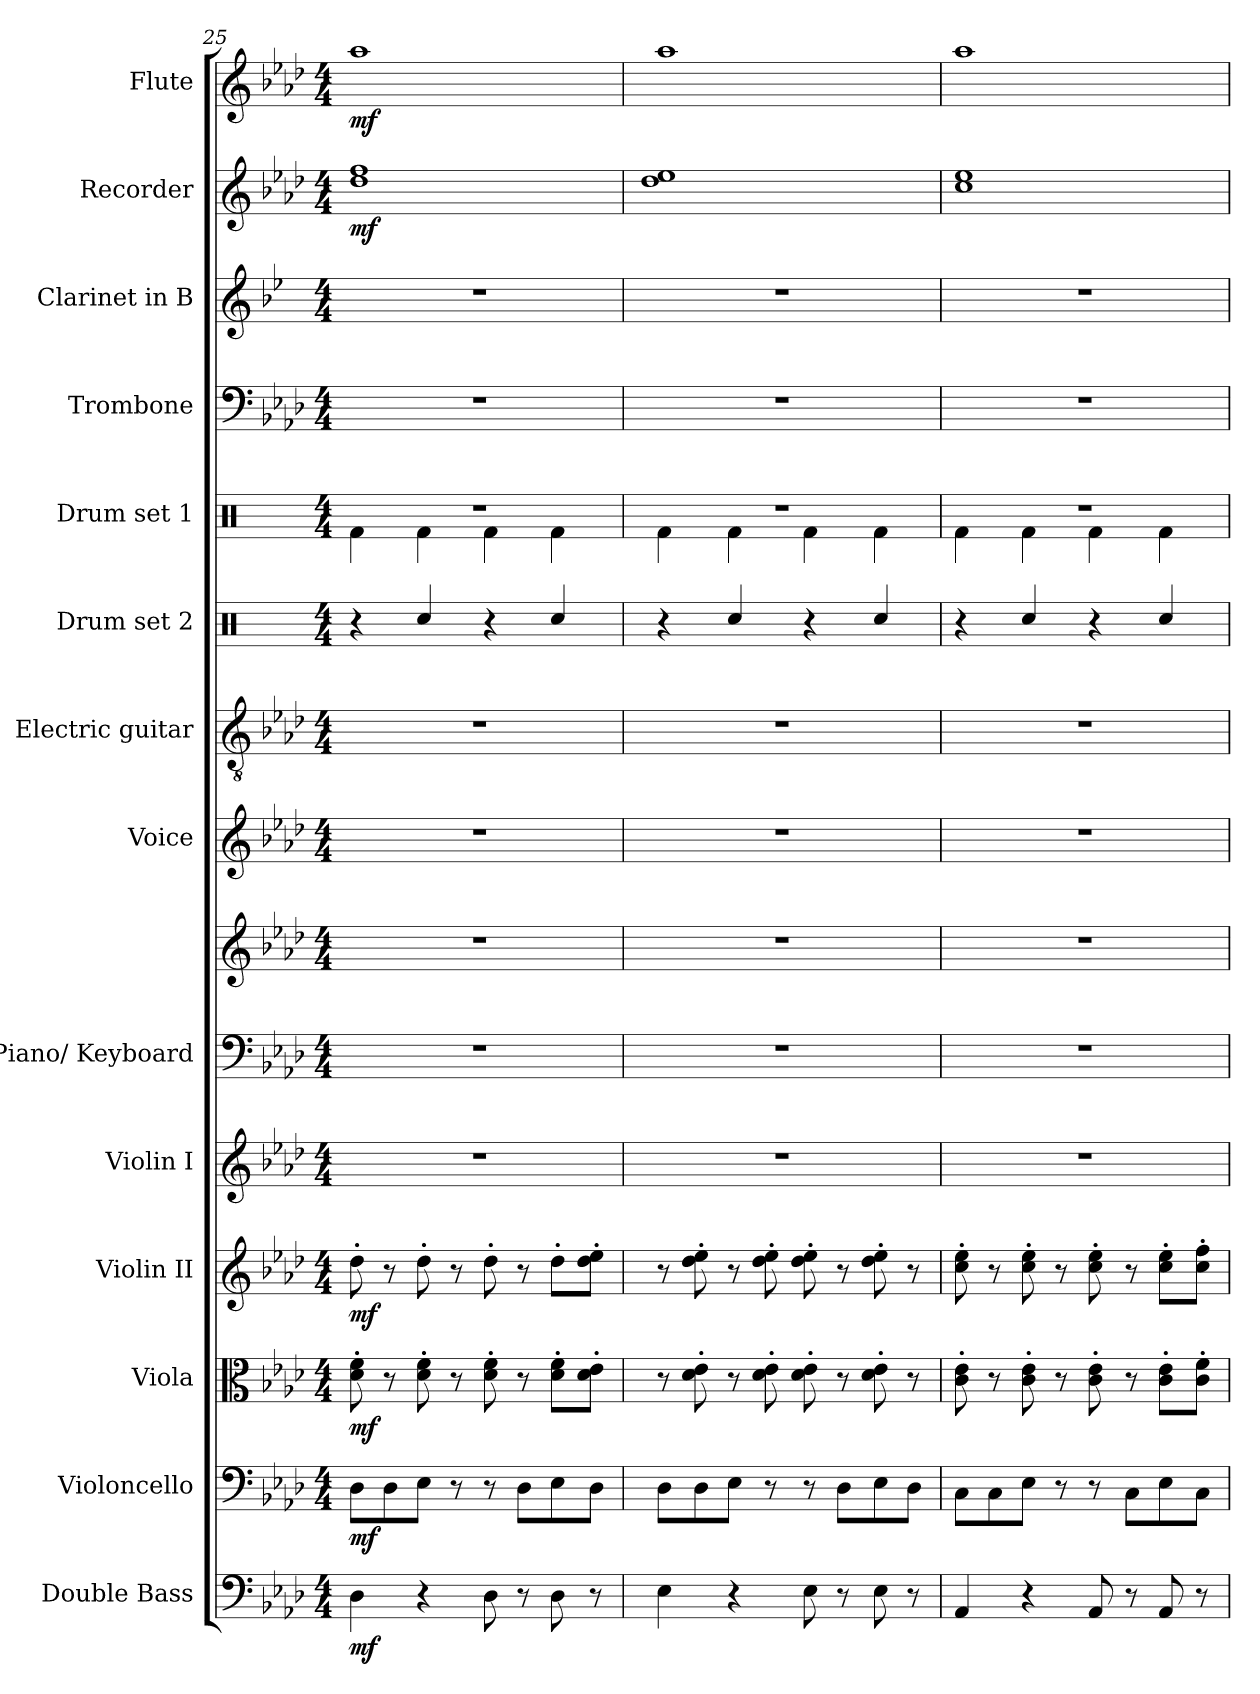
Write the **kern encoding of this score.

**kern	**dynam	**kern	**dynam	**kern	**dynam	**kern	**dynam	**kern	**kern	**kern	**kern	**kern	**kern	**kern	**kern	**kern	**kern	**dynam	**kern	**dynam
*part14	*part14	*part13	*part13	*part12	*part12	*part11	*part11	*part10	*part9	*part9	*part8	*part7	*part6	*part5	*part4	*part3	*part2	*part2	*part1	*part1
*staff15	*staff15	*staff14	*staff14	*staff13	*staff13	*staff12	*staff12	*staff11	*staff10	*staff9	*staff8	*staff7	*staff6	*staff5	*staff4	*staff3	*staff2	*staff2	*staff1	*staff1
*I"Double Bass	*	*I"Violoncello	*	*I"Viola	*	*I"Violin II	*	*I"Violin I	*I"Piano/ Keyboard	*	*I"Voice	*I"Electric guitar	*I"Drum set 2	*I"Drum set 1	*I"Trombone	*I"Clarinet in B	*I"Recorder	*	*I"Flute	*
*I'Db.	*	*I'Vc.	*	*I'Vla.	*	*I'Vln. II	*	*I'Vln. I	*I'Pno.	*	*I'Voice	*I'El. g.	*I'Dr.	*I'Dr.	*I'Trb.	*I'Cl.	*I'Rc.	*	*I'Fl.	*
*clefF4	*	*clefF4	*	*clefC3	*	*clefG2	*	*clefG2	*clefF4	*clefG2	*clefG2	*clefGv2	*clefX	*clefX	*clefF4	*clefG2	*clefG2	*	*clefG2	*
*ITrd7c12	*	*	*	*	*	*	*	*	*	*	*	*	*	*	*	*ITrd1c2	*	*	*	*
*k[b-e-a-d-]	*	*k[b-e-a-d-]	*	*k[b-e-a-d-]	*	*k[b-e-a-d-]	*	*k[b-e-a-d-]	*k[b-e-a-d-]	*k[b-e-a-d-]	*k[b-e-a-d-]	*k[b-e-a-d-]	*k[]	*k[]	*k[b-e-a-d-]	*k[b-e-a-d-]	*k[b-e-a-d-]	*	*k[b-e-a-d-]	*
*M4/4	*	*M4/4	*	*M4/4	*	*M4/4	*	*M4/4	*M4/4	*M4/4	*M4/4	*M4/4	*M4/4	*M4/4	*M4/4	*M4/4	*M4/4	*	*M4/4	*
=25	=25	=25	=25	=25	=25	=25	=25	=25	=25	=25	=25	=25	=25	=25	=25	=25	=25	=25	=25	=25
*	*	*	*	*	*	*	*	*	*	*	*	*	*	*^	*	*	*	*	*	*
!	!LO:DY:b	!	!LO:DY:b	!	!LO:DY:b	!	!LO:DY:b	!	!	!	!	!	!	!	!	!	!	!	!LO:DY:b	!	!LO:DY:b
4DD-\	mf	8D-\L	mf	8d-\' 8f\'	mf	8dd-'\	mf	1r	1r	1r	1r	1r	4r	1r	4Rf\	1r	1r	1dd- 1ff	mf	1aa-	mf
.	.	8D-\	.	8r	.	8r	.	.	.	.	.	.	.	.	.	.	.	.	.	.	.
4r	.	8E-\J	.	8d-\' 8f\'	.	8dd-'\	.	.	.	.	.	.	4Rcc/	.	4Rf\	.	.	.	.	.	.
.	.	8r	.	8r	.	8r	.	.	.	.	.	.	.	.	.	.	.	.	.	.	.
8DD-\	.	8r	.	8d-\' 8f\'	.	8dd-'\	.	.	.	.	.	.	4r	.	4Rf\	.	.	.	.	.	.
8r	.	8D-\L	.	8r	.	8r	.	.	.	.	.	.	.	.	.	.	.	.	.	.	.
8DD-\	.	8E-\	.	8d-\' 8f\'L	.	8dd-'\L	.	.	.	.	.	.	4Rcc/	.	4Rf\	.	.	.	.	.	.
8r	.	8D-\J	.	8d-\' 8e-\'J	.	8dd-\' 8ee-\'J	.	.	.	.	.	.	.	.	.	.	.	.	.	.	.
=26	=26	=26	=26	=26	=26	=26	=26	=26	=26	=26	=26	=26	=26	=26	=26	=26	=26	=26	=26	=26	=26
4EE-\	.	8D-\L	.	8r	.	8r	.	1r	1r	1r	1r	1r	4r	1r	4Rf\	1r	1r	1dd- 1ee-	.	1aa-	.
.	.	8D-\	.	8d-\' 8e-\'	.	8dd-\' 8ee-\'	.	.	.	.	.	.	.	.	.	.	.	.	.	.	.
4r	.	8E-\J	.	8r	.	8r	.	.	.	.	.	.	4Rcc/	.	4Rf\	.	.	.	.	.	.
.	.	8r	.	8d-\' 8e-\'	.	8dd-\' 8ee-\'	.	.	.	.	.	.	.	.	.	.	.	.	.	.	.
8EE-\	.	8r	.	8d-\' 8e-\'	.	8dd-\' 8ee-\'	.	.	.	.	.	.	4r	.	4Rf\	.	.	.	.	.	.
8r	.	8D-\L	.	8r	.	8r	.	.	.	.	.	.	.	.	.	.	.	.	.	.	.
8EE-\	.	8E-\	.	8d-\' 8e-\'	.	8dd-\' 8ee-\'	.	.	.	.	.	.	4Rcc/	.	4Rf\	.	.	.	.	.	.
8r	.	8D-\J	.	8r	.	8r	.	.	.	.	.	.	.	.	.	.	.	.	.	.	.
=27	=27	=27	=27	=27	=27	=27	=27	=27	=27	=27	=27	=27	=27	=27	=27	=27	=27	=27	=27	=27	=27
4AAA-/	.	8C\L	.	8c\' 8e-\'	.	8cc\' 8ee-\'	.	1r	1r	1r	1r	1r	4r	1r	4Rf\	1r	1r	1cc 1ee-	.	1aa-	.
.	.	8C\	.	8r	.	8r	.	.	.	.	.	.	.	.	.	.	.	.	.	.	.
4r	.	8E-\J	.	8c\' 8e-\'	.	8cc\' 8ee-\'	.	.	.	.	.	.	4Rcc/	.	4Rf\	.	.	.	.	.	.
.	.	8r	.	8r	.	8r	.	.	.	.	.	.	.	.	.	.	.	.	.	.	.
8AAA-/	.	8r	.	8c\' 8e-\'	.	8cc\' 8ee-\'	.	.	.	.	.	.	4r	.	4Rf\	.	.	.	.	.	.
8r	.	8C\L	.	8r	.	8r	.	.	.	.	.	.	.	.	.	.	.	.	.	.	.
8AAA-/	.	8E-\	.	8c\' 8e-\'L	.	8cc\' 8ee-\'L	.	.	.	.	.	.	4Rcc/	.	4Rf\	.	.	.	.	.	.
8r	.	8C\J	.	8c\' 8f\'J	.	8cc\' 8ff\'J	.	.	.	.	.	.	.	.	.	.	.	.	.	.	.
*	*	*	*	*	*	*	*	*	*	*	*	*	*	*v	*v	*	*	*	*	*	*
=	=	=	=	=	=	=	=	=	=	=	=	=	=	=	=	=	=	=	=	=
*-	*-	*-	*-	*-	*-	*-	*-	*-	*-	*-	*-	*-	*-	*-	*-	*-	*-	*-	*-	*-
